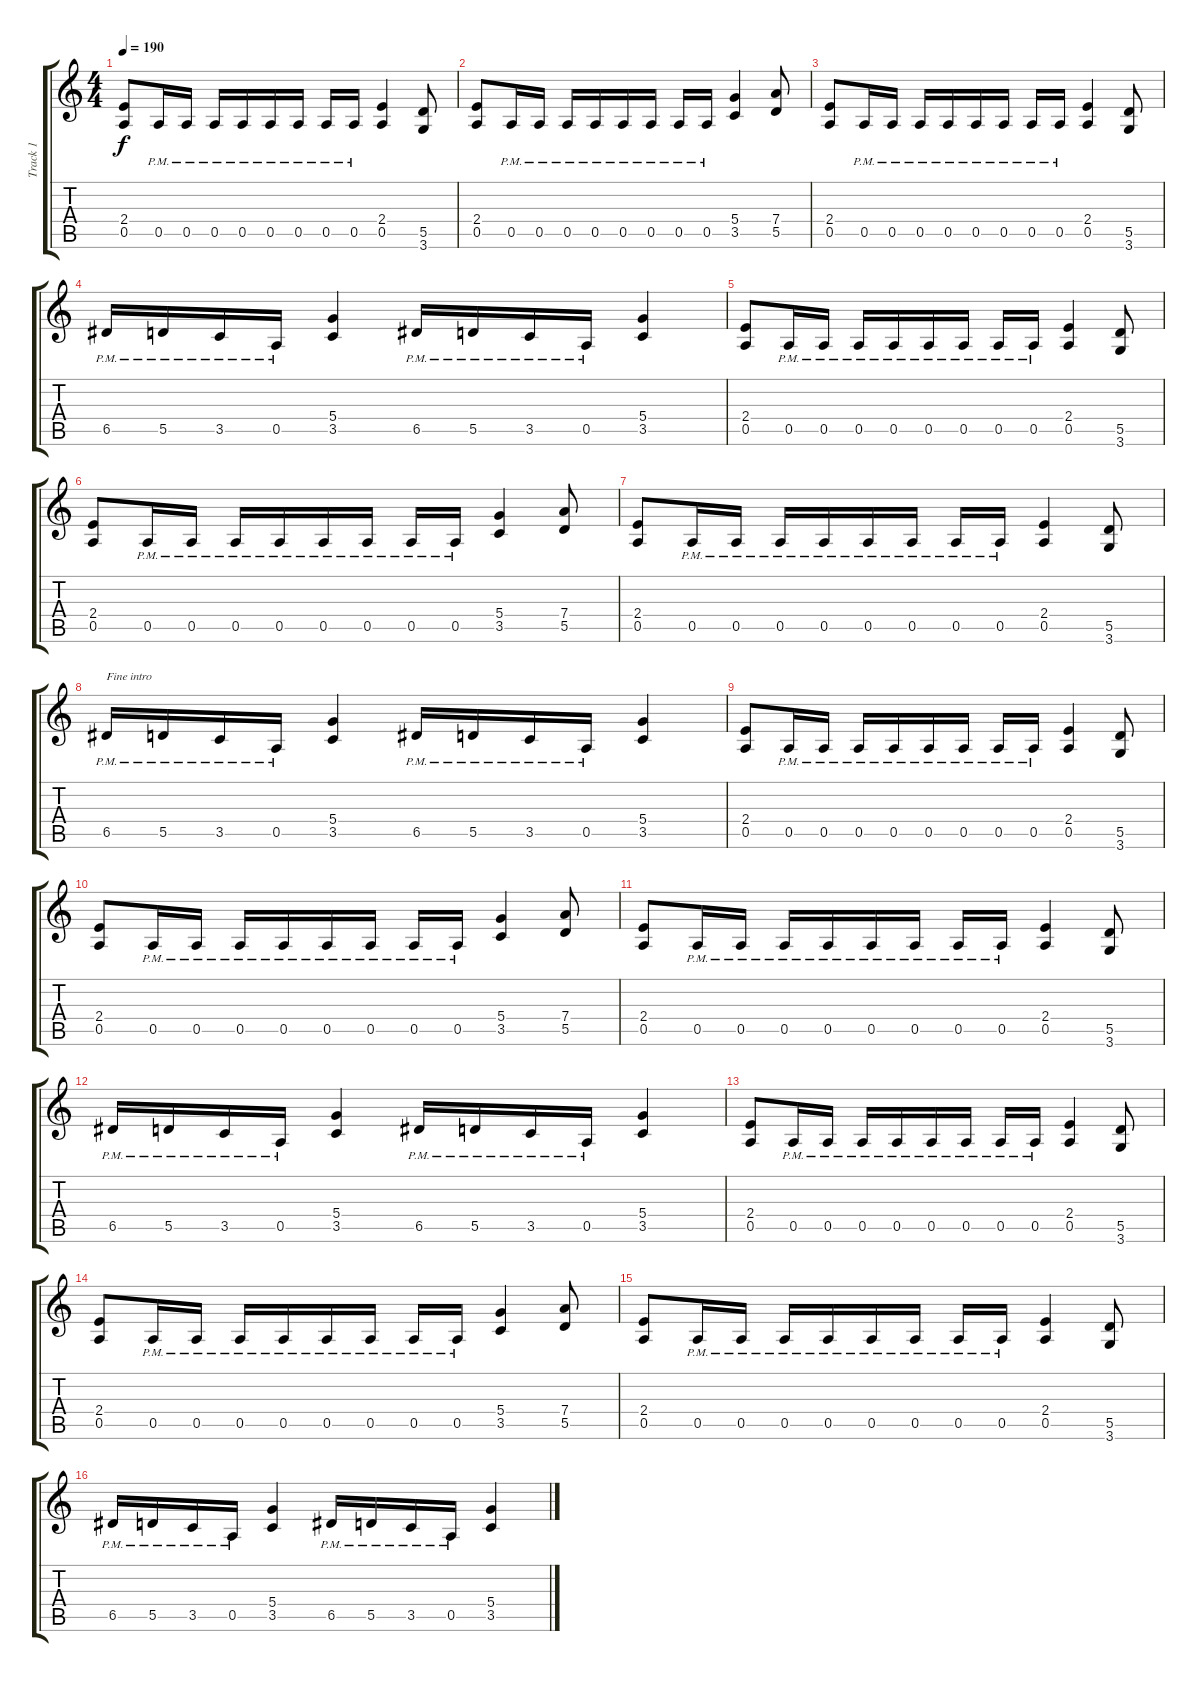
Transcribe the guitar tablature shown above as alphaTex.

\track ("Track 1" "Track 1") {instrument distortionguitar}
\staff {score tabs}
\tuning (E4 B3 G3 D3 A2 E2) {hide}
\ts (4 4)
\tempo 190
\clef g2
\ks c
(2.4 0.5).8{dy f instrument distortionguitar} 0.5{pm}.16 0.5{pm}.16 0.5{pm}.16 0.5{pm}.16 0.5{pm}.16 0.5{pm}.16 0.5{pm}.16 0.5{pm}.16 (2.4 0.5).4 (5.5 3.6).8 |
(2.4 0.5).8 0.5{pm}.16 0.5{pm}.16 0.5{pm}.16 0.5{pm}.16 0.5{pm}.16 0.5{pm}.16 0.5{pm}.16 0.5{pm}.16 (5.4 3.5).4 (7.4 5.5).8 |
(2.4 0.5).8 0.5{pm}.16 0.5{pm}.16 0.5{pm}.16 0.5{pm}.16 0.5{pm}.16 0.5{pm}.16 0.5{pm}.16 0.5{pm}.16 (2.4 0.5).4 (5.5 3.6).8 |
6.5{pm}.16 5.5{pm}.16 3.5{pm}.16 0.5{pm}.16 (5.4 3.5).4 6.5{pm}.16 5.5{pm}.16 3.5{pm}.16 0.5{pm}.16 (5.4 3.5).4 |
(2.4 0.5).8 0.5{pm}.16 0.5{pm}.16 0.5{pm}.16 0.5{pm}.16 0.5{pm}.16 0.5{pm}.16 0.5{pm}.16 0.5{pm}.16 (2.4 0.5).4 (5.5 3.6).8 |
(2.4 0.5).8 0.5{pm}.16 0.5{pm}.16 0.5{pm}.16 0.5{pm}.16 0.5{pm}.16 0.5{pm}.16 0.5{pm}.16 0.5{pm}.16 (5.4 3.5).4 (7.4 5.5).8 |
(2.4 0.5).8 0.5{pm}.16 0.5{pm}.16 0.5{pm}.16 0.5{pm}.16 0.5{pm}.16 0.5{pm}.16 0.5{pm}.16 0.5{pm}.16 (2.4 0.5).4 (5.5 3.6).8 |
6.5{pm}.16{txt "Fine intro"} 5.5{pm}.16 3.5{pm}.16 0.5{pm}.16 (5.4 3.5).4 6.5{pm}.16 5.5{pm}.16 3.5{pm}.16 0.5{pm}.16 (5.4 3.5).4 |
(2.4 0.5).8 0.5{pm}.16 0.5{pm}.16 0.5{pm}.16 0.5{pm}.16 0.5{pm}.16 0.5{pm}.16 0.5{pm}.16 0.5{pm}.16 (2.4 0.5).4 (5.5 3.6).8 |
(2.4 0.5).8 0.5{pm}.16 0.5{pm}.16 0.5{pm}.16 0.5{pm}.16 0.5{pm}.16 0.5{pm}.16 0.5{pm}.16 0.5{pm}.16 (5.4 3.5).4 (7.4 5.5).8 |
(2.4 0.5).8 0.5{pm}.16 0.5{pm}.16 0.5{pm}.16 0.5{pm}.16 0.5{pm}.16 0.5{pm}.16 0.5{pm}.16 0.5{pm}.16 (2.4 0.5).4 (5.5 3.6).8 |
6.5{pm}.16 5.5{pm}.16 3.5{pm}.16 0.5{pm}.16 (5.4 3.5).4 6.5{pm}.16 5.5{pm}.16 3.5{pm}.16 0.5{pm}.16 (5.4 3.5).4 |
(2.4 0.5).8 0.5{pm}.16 0.5{pm}.16 0.5{pm}.16 0.5{pm}.16 0.5{pm}.16 0.5{pm}.16 0.5{pm}.16 0.5{pm}.16 (2.4 0.5).4 (5.5 3.6).8 |
(2.4 0.5).8 0.5{pm}.16 0.5{pm}.16 0.5{pm}.16 0.5{pm}.16 0.5{pm}.16 0.5{pm}.16 0.5{pm}.16 0.5{pm}.16 (5.4 3.5).4 (7.4 5.5).8 |
(2.4 0.5).8 0.5{pm}.16 0.5{pm}.16 0.5{pm}.16 0.5{pm}.16 0.5{pm}.16 0.5{pm}.16 0.5{pm}.16 0.5{pm}.16 (2.4 0.5).4 (5.5 3.6).8 |
6.5{pm}.16 5.5{pm}.16 3.5{pm}.16 0.5{pm}.16 (5.4 3.5).4 6.5{pm}.16 5.5{pm}.16 3.5{pm}.16 0.5{pm}.16 (5.4 3.5).4
